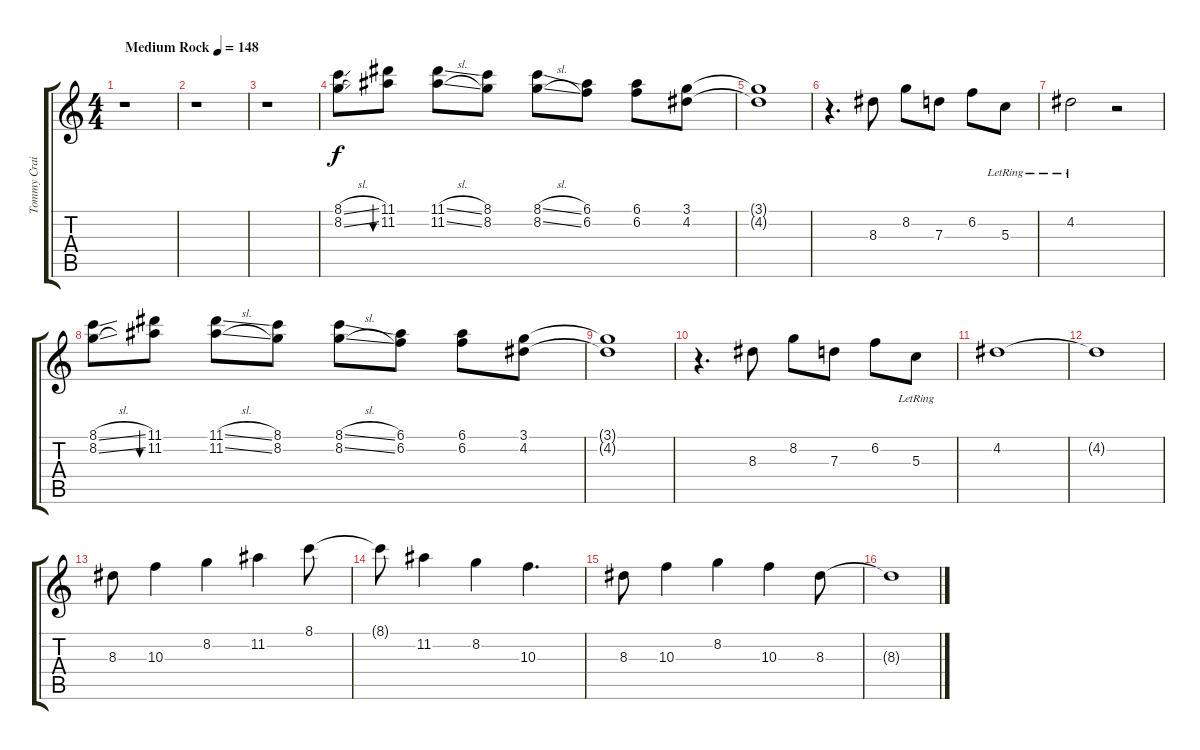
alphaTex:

\track ("Tommy Crain Guitar" "Tommy Crai") {instrument overdrivenguitar}
\staff {score tabs}
\tuning (E4 B3 G3 D3 A2 E2) {hide}
\ts (4 4)
\tempo (148 "Medium Rock")
\clef g2
\ks c
r.1{dy f instrument overdrivenguitar} |
r.1 |
r.1 |
(8.1{sl} 8.2{sl}).8 (11.1 11.2).8{bu 60} (11.1{sl} 11.2{sl}).8 (8.1 8.2).8 (8.1{sl} 8.2{sl}).8 (6.1 6.2).8 (6.1 6.2).8 (3.1 4.2).8 |
(3.1{t} 4.2{t}).1 |
r.4{d} 8.3.8 8.2.8 7.3.8 6.2.8 5.3{lr}.8 |
4.2{lr}.2 r.2 |
(8.1{sl} 8.2{sl}).8 (11.1 11.2).8{bu 60} (11.1{sl} 11.2{sl}).8 (8.1 8.2).8 (8.1{sl} 8.2{sl}).8 (6.1 6.2).8 (6.1 6.2).8 (3.1 4.2).8 |
(3.1{t} 4.2{t}).1 |
r.4{d} 8.3.8 8.2.8 7.3.8 6.2.8 5.3{lr}.8 |
4.2.1 |
4.2{t}.1 |
8.3.8{balance 8} 10.3.4 8.2.4 11.2.4 8.1.8 |
8.1{t}.8 11.2.4 8.2.4 10.3.4{d} |
8.3.8 10.3.4 8.2.4 10.3.4 8.3.8 |
8.3{t}.1
